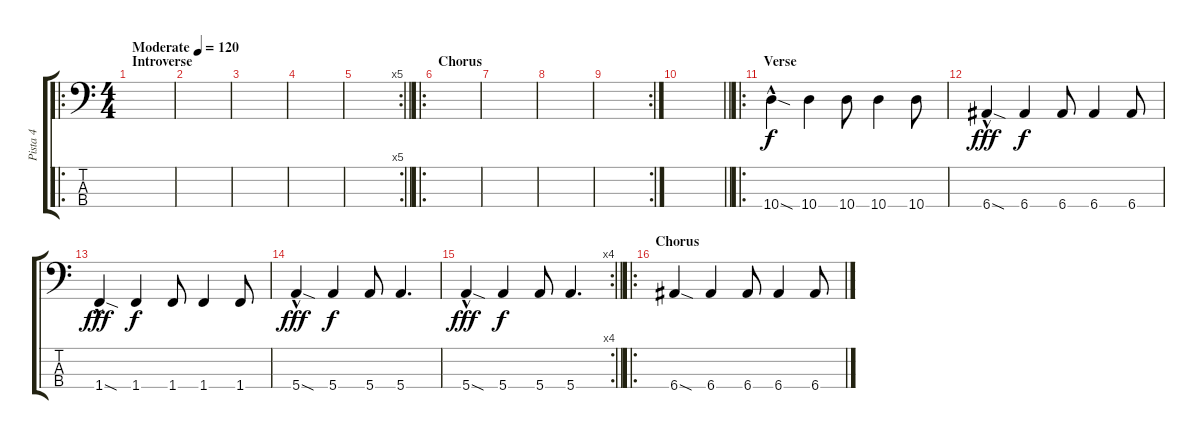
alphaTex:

\track ("Pista 4" "Pista 4") {instrument electricbassfinger}
\staff {score tabs}
\tuning (G2 D2 A1 E1) {hide}
\ro
\ts (4 4)
\section ("" "Introverse")
\tempo (120 "Moderate")
\clef f4
\ks c
|
|
|
|
\rc 5
\barLineRight lightlight
|
\ro
\section ("" "Chorus")
|
|
|
\rc 2
|
\barLineRight lightlight
|
\ro
\section ("" "Verse")
10.4{sod hac}.4 10.4.4{dy f} 10.4.8 10.4.4 10.4.8 |
6.4{sod hac}.4{dy fff} 6.4.4{dy f} 6.4.8 6.4.4 6.4.8 |
1.4{sod hac}.4{dy fff} 1.4.4{dy f} 1.4.8 1.4.4 1.4.8 |
5.4{sod hac}.4{dy fff} 5.4.4{dy f} 5.4.8 5.4.4{d} |
\rc 4
\barLineRight lightlight
5.4{sod hac}.4{dy fff} 5.4.4{dy f} 5.4.8 5.4.4{d} |
\ro
\section ("" "Chorus")
6.4{sod}.4 6.4.4 6.4.8 6.4.4 6.4.8
